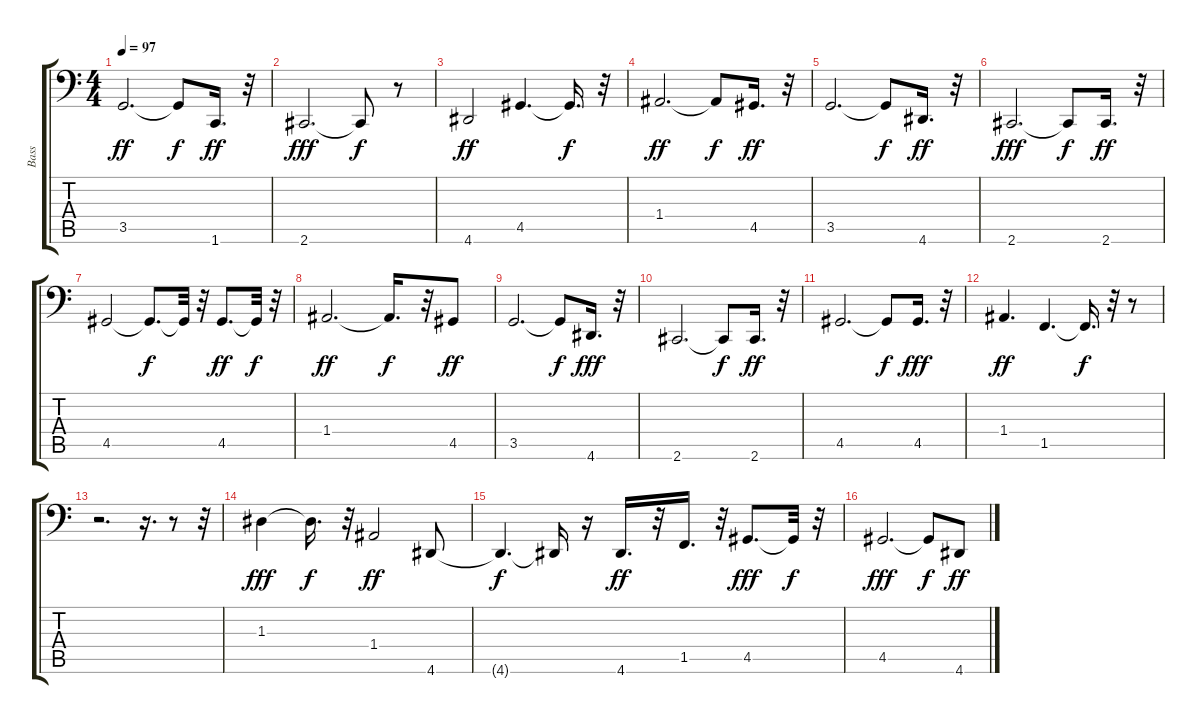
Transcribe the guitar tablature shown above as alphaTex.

\track ("Bass" "Bass") {instrument synthbass1}
\staff {score tabs}
\tuning (C3 G2 D2 A1 E1 B0) {hide}
\ts (4 4)
\tempo 97
\clef f4
\ks c
3.5.2{d dy ff} 3.5{t}.8{dy f} 1.6.16{d dy ff} r.32 |
2.6.2{d dy fff} 2.6{t}.8{dy f} r.8 |
4.6.2{dy ff} 4.5.4{d} 4.5{t}.16{d dy f} r.32 |
1.4.2{d dy ff} 1.4{t}.8{dy f} 4.5.16{d dy ff} r.32 |
3.5.2{d} 3.5{t}.8{dy f} 4.6.16{d dy ff} r.32 |
2.6.2{d dy fff} 2.6{t}.8{dy f} 2.6.16{d dy ff} r.32 |
4.5.2 4.5{t}.8{d dy f} 4.5{t}.32 r.32 4.5.8{d dy ff} 4.5{t}.32{dy f} r.32 |
1.4.2{d dy ff} 1.4{t}.16{d dy f} r.32 4.5.8{dy ff} |
3.5.2{d} 3.5{t}.8{dy f} 4.6.16{d dy fff} r.32 |
2.6.2{d} 2.6{t}.8{dy f} 2.6.16{d dy ff} r.32 |
4.5.2{d} 4.5{t}.8{dy f} 4.5.16{d dy fff} r.32 |
1.4.4{d dy ff} 1.5.4{d} 1.5{t}.16{d dy f} r.32 r.8 |
r.2{d} r.16{d} r.8 r.32 |
1.3.4{dy fff} 1.3{t}.16{d dy f} r.32 1.4.2{dy ff} 4.6.8 |
4.6{t}.4{d dy f} 4.6{t}.16 r.16 4.6.16{d dy ff} r.32 1.5.16{d} r.32 4.5.8{d dy fff} 4.5{t}.32{dy f} r.32 |
4.5.2{d dy fff} 4.5{t}.8{dy f} 4.6.8{dy ff}
